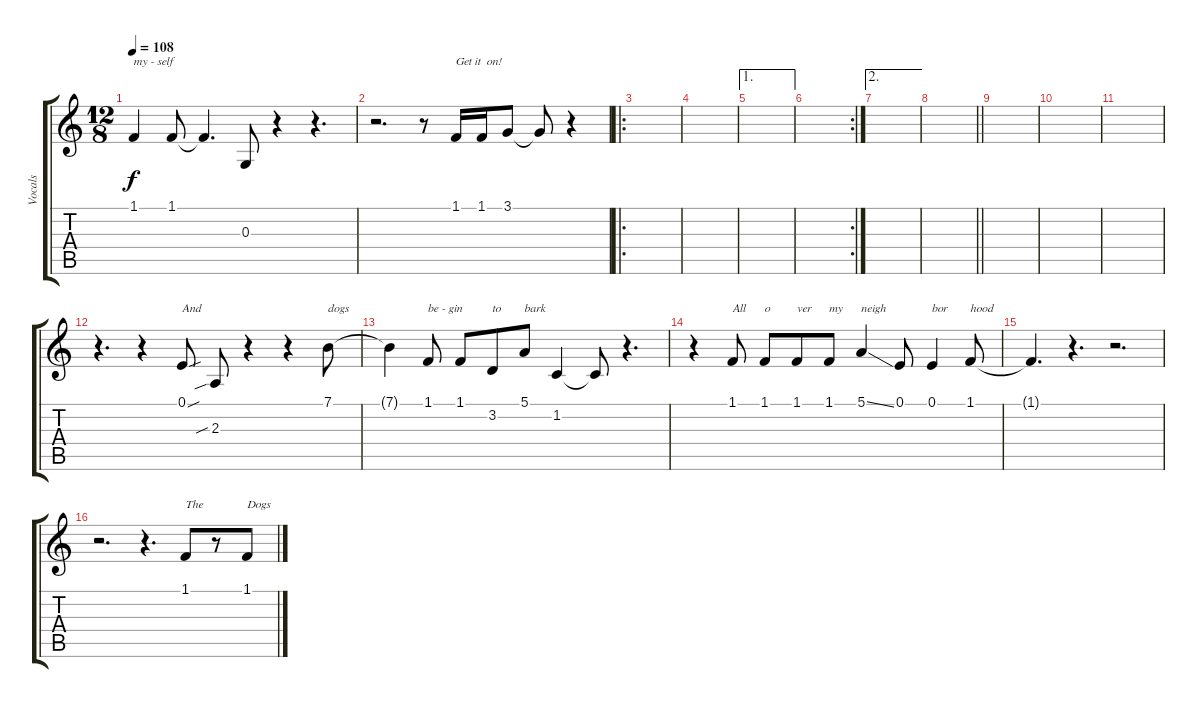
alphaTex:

\track ("Vocals" "Vocals") {instrument trumpet}
\staff {score tabs}
\tuning (E4 B3 G3 D3 A2 E2) {hide}
\ts (12 8)
\tempo 108
\clef g2
\ks c
1.1.4{txt "my - self" dy f} 1.1.8 1.1{t}.4{d} 0.3.8 r.4 r.4{d} |
r.2{d} r.8 1.1.16{txt "Get it  on!"} 1.1.16 3.1.8 3.1{t}.8 r.4 |
\ro
|
|
\ae 1
|
\rc 2
|
\ae 2
|
\barLineRight lightlight
|
|
|
|
r.4{d} r.4 0.1{sou}.8{txt "And"} 2.3{sib}.8 r.4 r.4 7.1.8{txt "dogs"} |
7.1{t}.4 1.1.8{txt "be - gin"} 1.1.8 3.2.8{txt "to"} 5.1.8{txt "bark"} 1.2.4 1.2{t}.8 r.4{d} |
r.4 1.1.8{txt "All"} 1.1.8{txt "o"} 1.1.8{txt "ver"} 1.1.8{txt "my"} 5.1{ss}.4{txt "neigh"} 0.1.8 0.1.4{txt "bor"} 1.1.8{txt "hood"} |
1.1{t}.4{d} r.4{d} r.2{d} |
r.2{d} r.4{d} 1.1.8{txt "The"} r.8 1.1{ss}.8{txt "Dogs"}
